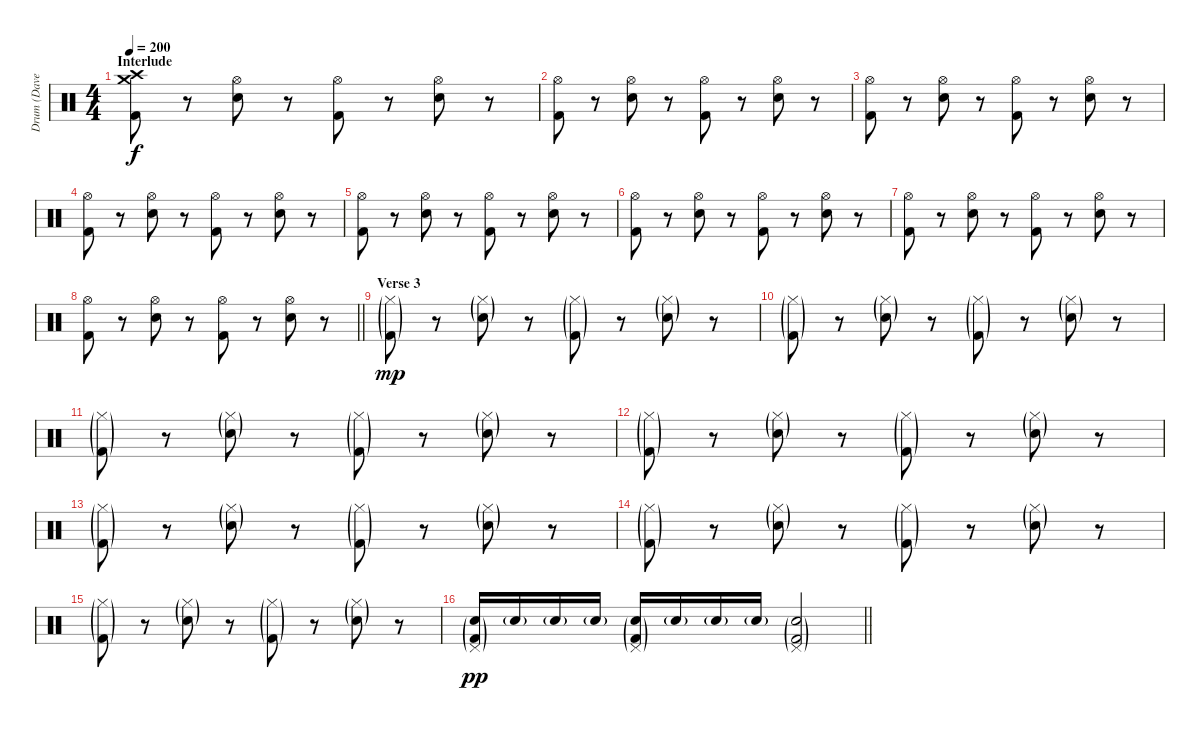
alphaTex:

\track ("Drum (Dave Ghorl)" "Drum (Dave") {instrument percussion}
\staff {score}
\articulation defaults
\ts (4 4)
\section ("" "Interlude")
\tempo 200
\clef neutral
\ks c
("Kick (hit) 2" "Crash high (hit)" "Crash medium (hit)").8{dy f} r.8 ("Snare (hit) 2" "Hi-Hat (open)").8 r.8 ("Kick (hit) 2" "Hi-Hat (open)").8 r.8 ("Snare (hit) 2" "Hi-Hat (open)").8 r.8 |
("Kick (hit) 2" "Hi-Hat (open)").8 r.8 ("Snare (hit) 2" "Hi-Hat (open)").8 r.8 ("Kick (hit) 2" "Hi-Hat (open)").8 r.8 ("Snare (hit) 2" "Hi-Hat (open)").8 r.8 |
("Kick (hit) 2" "Hi-Hat (open)").8 r.8 ("Snare (hit) 2" "Hi-Hat (open)").8 r.8 ("Kick (hit) 2" "Hi-Hat (open)").8 r.8 ("Snare (hit) 2" "Hi-Hat (open)").8 r.8 |
("Kick (hit) 2" "Hi-Hat (open)").8 r.8 ("Snare (hit) 2" "Hi-Hat (open)").8 r.8 ("Kick (hit) 2" "Hi-Hat (open)").8 r.8 ("Snare (hit) 2" "Hi-Hat (open)").8 r.8 |
("Kick (hit) 2" "Hi-Hat (open)").8 r.8 ("Snare (hit) 2" "Hi-Hat (open)").8 r.8 ("Kick (hit) 2" "Hi-Hat (open)").8 r.8 ("Snare (hit) 2" "Hi-Hat (open)").8 r.8 |
("Kick (hit) 2" "Hi-Hat (open)").8 r.8 ("Snare (hit) 2" "Hi-Hat (open)").8 r.8 ("Kick (hit) 2" "Hi-Hat (open)").8 r.8 ("Snare (hit) 2" "Hi-Hat (open)").8 r.8 |
("Kick (hit) 2" "Hi-Hat (open)").8 r.8 ("Snare (hit) 2" "Hi-Hat (open)").8 r.8 ("Kick (hit) 2" "Hi-Hat (open)").8 r.8 ("Snare (hit) 2" "Hi-Hat (open)").8 r.8 |
\barLineRight lightlight
("Kick (hit) 2" "Hi-Hat (open)").8 r.8 ("Snare (hit) 2" "Hi-Hat (open)").8 r.8 ("Kick (hit) 2" "Hi-Hat (open)").8 r.8 ("Snare (hit) 2" "Hi-Hat (open)").8 r.8 |
\section ("" "Verse 3")
("Kick (hit) 2"{g} "Hi-Hat (closed)"{g}).8{dy mp} r.8 ("Snare (hit) 2"{g} "Hi-Hat (closed)"{g}).8 r.8 ("Kick (hit) 2"{g} "Hi-Hat (closed)"{g}).8 r.8 ("Snare (hit) 2"{g} "Hi-Hat (closed)"{g}).8 r.8 |
("Kick (hit) 2"{g} "Hi-Hat (closed)"{g}).8 r.8 ("Snare (hit) 2"{g} "Hi-Hat (closed)"{g}).8 r.8 ("Kick (hit) 2"{g} "Hi-Hat (closed)"{g}).8 r.8 ("Snare (hit) 2"{g} "Hi-Hat (closed)"{g}).8 r.8 |
("Kick (hit) 2"{g} "Hi-Hat (closed)"{g}).8 r.8 ("Snare (hit) 2"{g} "Hi-Hat (closed)"{g}).8 r.8 ("Kick (hit) 2"{g} "Hi-Hat (closed)"{g}).8 r.8 ("Snare (hit) 2"{g} "Hi-Hat (closed)"{g}).8 r.8 |
("Kick (hit) 2"{g} "Hi-Hat (closed)"{g}).8 r.8 ("Snare (hit) 2"{g} "Hi-Hat (closed)"{g}).8 r.8 ("Kick (hit) 2"{g} "Hi-Hat (closed)"{g}).8 r.8 ("Snare (hit) 2"{g} "Hi-Hat (closed)"{g}).8 r.8 |
("Kick (hit) 2"{g} "Hi-Hat (closed)"{g}).8 r.8 ("Snare (hit) 2"{g} "Hi-Hat (closed)"{g}).8 r.8 ("Kick (hit) 2"{g} "Hi-Hat (closed)"{g}).8 r.8 ("Snare (hit) 2"{g} "Hi-Hat (closed)"{g}).8 r.8 |
("Kick (hit) 2"{g} "Hi-Hat (closed)"{g}).8 r.8 ("Snare (hit) 2"{g} "Hi-Hat (closed)"{g}).8 r.8 ("Kick (hit) 2"{g} "Hi-Hat (closed)"{g}).8 r.8 ("Snare (hit) 2"{g} "Hi-Hat (closed)"{g}).8 r.8 |
("Kick (hit) 2"{g} "Hi-Hat (closed)"{g}).8 r.8 ("Snare (hit) 2"{g} "Hi-Hat (closed)"{g}).8 r.8 ("Kick (hit) 2"{g} "Hi-Hat (closed)"{g}).8 r.8 ("Snare (hit) 2"{g} "Hi-Hat (closed)"{g}).8 r.8 |
\barLineRight lightlight
("Kick (hit) 2"{g} "Snare (hit) 2"{g} "Pedal Hi-Hat (hit)"{g}).16{dy pp} "Snare (hit) 2"{g}.16 "Snare (hit) 2"{g}.16 "Snare (hit) 2"{g}.16 ("Kick (hit) 2"{g} "Snare (hit) 2"{g} "Pedal Hi-Hat (hit)"{g}).16 "Snare (hit) 2"{g}.16 "Snare (hit) 2"{g}.16 "Snare (hit) 2"{g}.16 ("Kick (hit) 2"{g} "Snare (hit) 2"{g} "Pedal Hi-Hat (hit)"{g}).2
